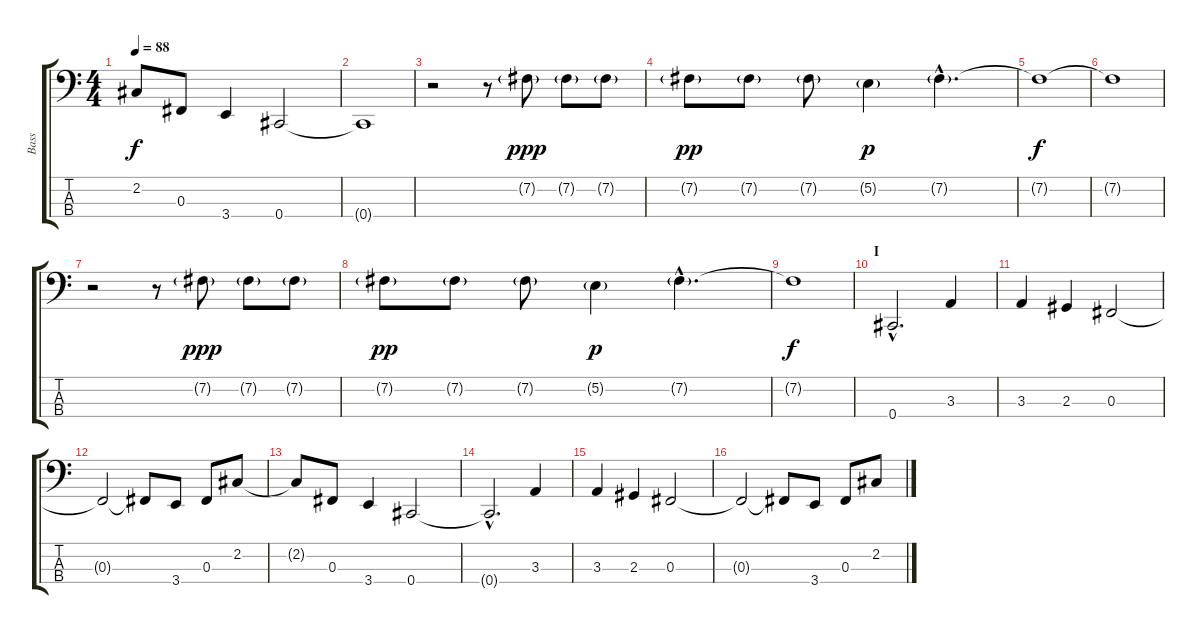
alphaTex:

\track ("Bass" "Bass") {instrument electricbassfinger}
\staff {score tabs}
\tuning (E2 B1 Gb1 Db1) {hide}
\ts (4 4)
\tempo 88
\clef f4
\ks c
2.2{t}.8{dy f} 0.3.8 3.4.4 0.4.2 |
0.4{t}.1 |
r.2 r.8 7.2{g}.8{dy ppp} 7.2{g}.8 7.2{g}.8 |
7.2{g}.8{dy pp} 7.2{g}.8 7.2{g}.8 5.2{g}.4{dy p} 7.2{g hac}.4{d} |
7.2{t}.1{dy f} |
7.2{t}.1 |
r.2 r.8 7.2{g}.8{dy ppp} 7.2{g}.8 7.2{g}.8 |
7.2{g}.8{dy pp} 7.2{g}.8 7.2{g}.8 5.2{g}.4{dy p} 7.2{g hac}.4{d} |
7.2{t}.1{dy f} |
\section ("" "I")
0.4{hac}.2{d} 3.3.4 |
3.3.4 2.3.4 0.3.2 |
0.3{t}.2 0.3{t}.8 3.4.8 0.3.8 2.2.8 |
2.2{t}.8 0.3.8 3.4.4 0.4.2 |
0.4{hac t}.2{d} 3.3.4 |
3.3.4 2.3.4 0.3.2 |
0.3{t}.2 0.3{t}.8 3.4.8 0.3.8 2.2.8
